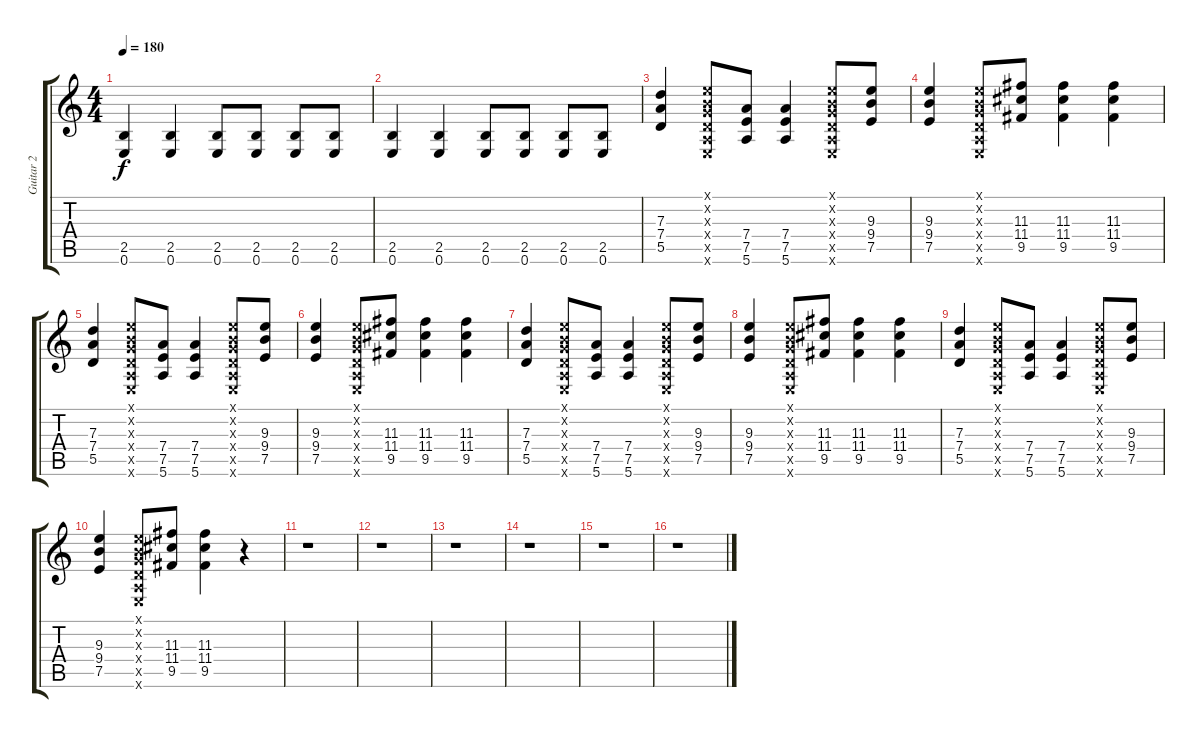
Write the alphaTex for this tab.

\track ("Guitar 2" "Guitar 2") {instrument distortionguitar}
\staff {score tabs}
\tuning (E4 B3 G3 D3 A2 E2) {hide}
\ts (4 4)
\tempo 180
\clef g2
\ks c
(2.5 0.6).4{dy f} (2.5 0.6).4 (2.5 0.6).8 (2.5 0.6).8 (2.5 0.6).8 (2.5 0.6).8 |
(2.5 0.6).4 (2.5 0.6).4 (2.5 0.6).8 (2.5 0.6).8 (2.5 0.6).8 (2.5 0.6).8 |
(7.3 7.4 5.5).4 (0.1{x} 0.2{x} 0.3{x} 0.4{x} 0.5{x} 0.6{x}).8 (7.4 7.5 5.6).8 (7.4 7.5 5.6).4 (0.1{x} 0.2{x} 0.3{x} 0.4{x} 0.5{x} 0.6{x}).8 (9.3 9.4 7.5).8 |
(9.3 9.4 7.5).4 (0.1{x} 0.2{x} 0.3{x} 0.4{x} 0.5{x} 0.6{x}).8 (11.3 11.4 9.5).8 (11.3 11.4 9.5).4 (11.3 11.4 9.5).4 |
(7.3 7.4 5.5).4 (0.1{x} 0.2{x} 0.3{x} 0.4{x} 0.5{x} 0.6{x}).8 (7.4 7.5 5.6).8 (7.4 7.5 5.6).4 (0.1{x} 0.2{x} 0.3{x} 0.4{x} 0.5{x} 0.6{x}).8 (9.3 9.4 7.5).8 |
(9.3 9.4 7.5).4 (0.1{x} 0.2{x} 0.3{x} 0.4{x} 0.5{x} 0.6{x}).8 (11.3 11.4 9.5).8 (11.3 11.4 9.5).4 (11.3 11.4 9.5).4 |
(7.3 7.4 5.5).4 (0.1{x} 0.2{x} 0.3{x} 0.4{x} 0.5{x} 0.6{x}).8 (7.4 7.5 5.6).8 (7.4 7.5 5.6).4 (0.1{x} 0.2{x} 0.3{x} 0.4{x} 0.5{x} 0.6{x}).8 (9.3 9.4 7.5).8 |
(9.3 9.4 7.5).4 (0.1{x} 0.2{x} 0.3{x} 0.4{x} 0.5{x} 0.6{x}).8 (11.3 11.4 9.5).8 (11.3 11.4 9.5).4 (11.3 11.4 9.5).4 |
(7.3 7.4 5.5).4 (0.1{x} 0.2{x} 0.3{x} 0.4{x} 0.5{x} 0.6{x}).8 (7.4 7.5 5.6).8 (7.4 7.5 5.6).4 (0.1{x} 0.2{x} 0.3{x} 0.4{x} 0.5{x} 0.6{x}).8 (9.3 9.4 7.5).8 |
(9.3 9.4 7.5).4 (0.1{x} 0.2{x} 0.3{x} 0.4{x} 0.5{x} 0.6{x}).8 (11.3 11.4 9.5).8 (11.3 11.4 9.5).4 r.4 |
r.1 |
r.1 |
r.1 |
r.1 |
r.1 |
r.1
